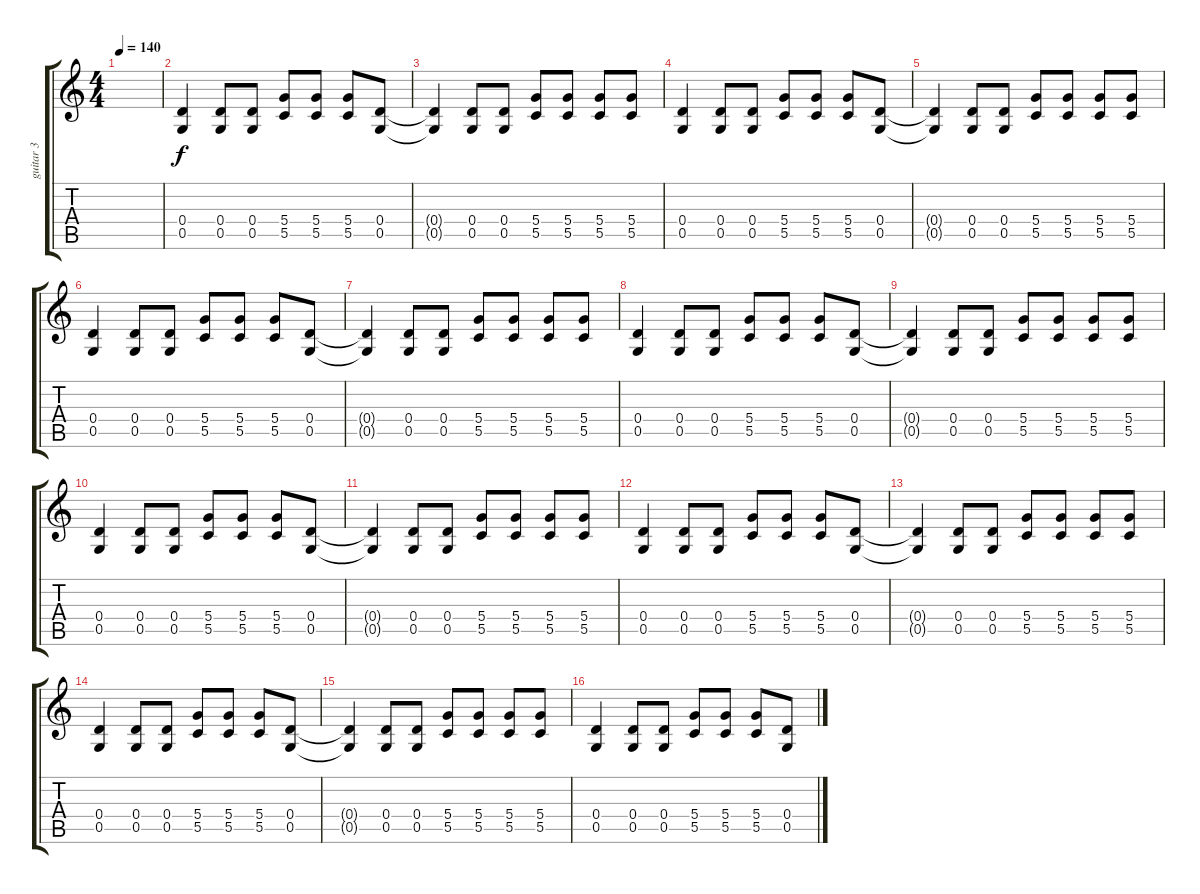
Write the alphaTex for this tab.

\track ("guitar 3" "guitar 3") {instrument distortionguitar}
\staff {score tabs}
\tuning (E4 B3 G3 D3 G2 E2) {hide}
\ts (4 4)
\tempo 140
\clef g2
\ks c
|
(0.4 0.5).4 (0.4 0.5).8 (0.4 0.5).8 (5.4 5.5).8 (5.4 5.5).8 (5.4 5.5).8 (0.4 0.5).8 |
(0.4{t} 0.5{t}).4 (0.4 0.5).8 (0.4 0.5).8 (5.4 5.5).8 (5.4 5.5).8 (5.4 5.5).8 (5.4 5.5).8 |
(0.4 0.5).4 (0.4 0.5).8 (0.4 0.5).8 (5.4 5.5).8 (5.4 5.5).8 (5.4 5.5).8 (0.4 0.5).8 |
(0.4{t} 0.5{t}).4 (0.4 0.5).8 (0.4 0.5).8 (5.4 5.5).8 (5.4 5.5).8 (5.4 5.5).8 (5.4 5.5).8 |
(0.4 0.5).4 (0.4 0.5).8 (0.4 0.5).8 (5.4 5.5).8 (5.4 5.5).8 (5.4 5.5).8 (0.4 0.5).8 |
(0.4{t} 0.5{t}).4 (0.4 0.5).8 (0.4 0.5).8 (5.4 5.5).8 (5.4 5.5).8 (5.4 5.5).8 (5.4 5.5).8 |
(0.4 0.5).4 (0.4 0.5).8 (0.4 0.5).8 (5.4 5.5).8 (5.4 5.5).8 (5.4 5.5).8 (0.4 0.5).8 |
(0.4{t} 0.5{t}).4 (0.4 0.5).8 (0.4 0.5).8 (5.4 5.5).8 (5.4 5.5).8 (5.4 5.5).8 (5.4 5.5).8 |
(0.4 0.5).4 (0.4 0.5).8 (0.4 0.5).8 (5.4 5.5).8 (5.4 5.5).8 (5.4 5.5).8 (0.4 0.5).8 |
(0.4{t} 0.5{t}).4 (0.4 0.5).8 (0.4 0.5).8 (5.4 5.5).8 (5.4 5.5).8 (5.4 5.5).8 (5.4 5.5).8 |
(0.4 0.5).4 (0.4 0.5).8 (0.4 0.5).8 (5.4 5.5).8 (5.4 5.5).8 (5.4 5.5).8 (0.4 0.5).8 |
(0.4{t} 0.5{t}).4 (0.4 0.5).8 (0.4 0.5).8 (5.4 5.5).8 (5.4 5.5).8 (5.4 5.5).8 (5.4 5.5).8 |
(0.4 0.5).4 (0.4 0.5).8 (0.4 0.5).8 (5.4 5.5).8 (5.4 5.5).8 (5.4 5.5).8 (0.4 0.5).8 |
(0.4{t} 0.5{t}).4 (0.4 0.5).8 (0.4 0.5).8 (5.4 5.5).8 (5.4 5.5).8 (5.4 5.5).8 (5.4 5.5).8 |
(0.4 0.5).4 (0.4 0.5).8 (0.4 0.5).8 (5.4 5.5).8 (5.4 5.5).8 (5.4 5.5).8 (0.4 0.5).8
